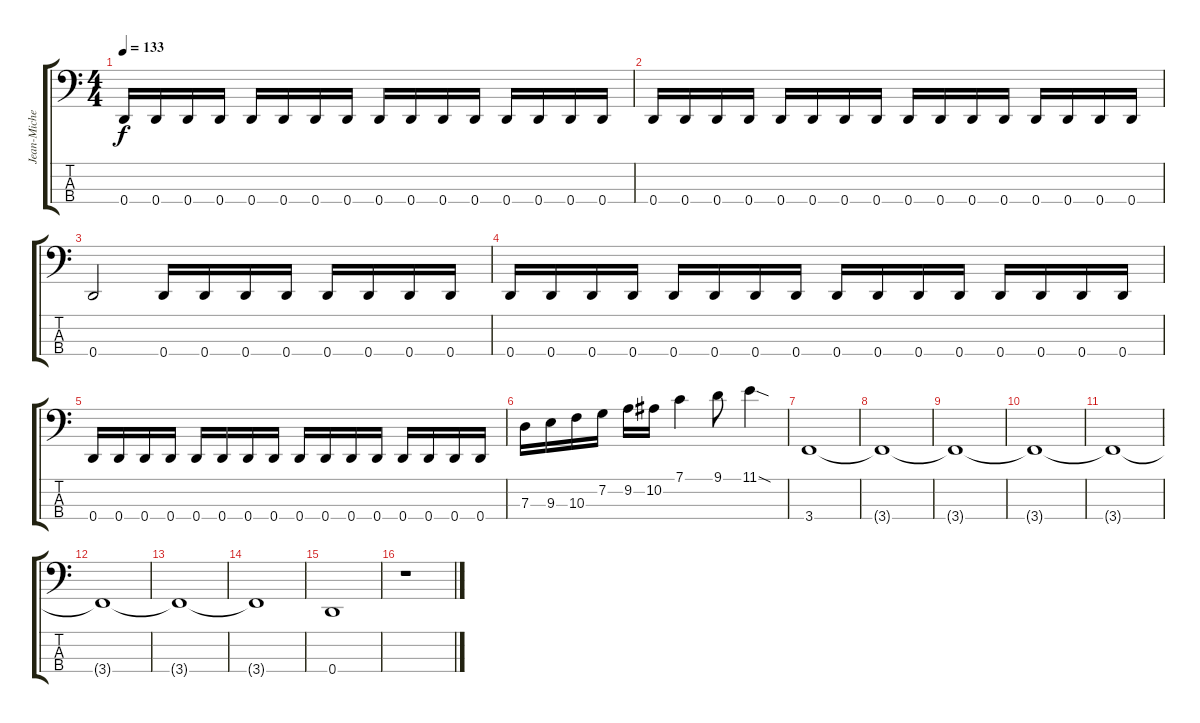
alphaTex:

\track ("Jean-Michel" "Jean-Miche") {instrument electricbasspick}
\staff {score tabs}
\tuning (F2 C2 G1 D1) {hide}
\ts (4 4)
\tempo 133
\clef f4
\ks c
0.4.16{dy f} 0.4.16 0.4.16 0.4.16 0.4.16 0.4.16 0.4.16 0.4.16 0.4.16 0.4.16 0.4.16 0.4.16 0.4.16 0.4.16 0.4.16 0.4.16 |
0.4.16 0.4.16 0.4.16 0.4.16 0.4.16 0.4.16 0.4.16 0.4.16 0.4.16 0.4.16 0.4.16 0.4.16 0.4.16 0.4.16 0.4.16 0.4.16 |
0.4.2 0.4.16 0.4.16 0.4.16 0.4.16 0.4.16 0.4.16 0.4.16 0.4.16 |
0.4.16 0.4.16 0.4.16 0.4.16 0.4.16 0.4.16 0.4.16 0.4.16 0.4.16 0.4.16 0.4.16 0.4.16 0.4.16 0.4.16 0.4.16 0.4.16 |
0.4.16 0.4.16 0.4.16 0.4.16 0.4.16 0.4.16 0.4.16 0.4.16 0.4.16 0.4.16 0.4.16 0.4.16 0.4.16 0.4.16 0.4.16 0.4.16 |
7.3.16 9.3.16 10.3.16 7.2.16 9.2.16 10.2.16 7.1.4 9.1.8 11.1{sod}.4 |
3.4.1 |
3.4{t}.1 |
3.4{t}.1 |
3.4{t}.1 |
3.4{t}.1 |
3.4{t}.1 |
3.4{t}.1 |
3.4{t}.1 |
0.4.1 |
r.1
